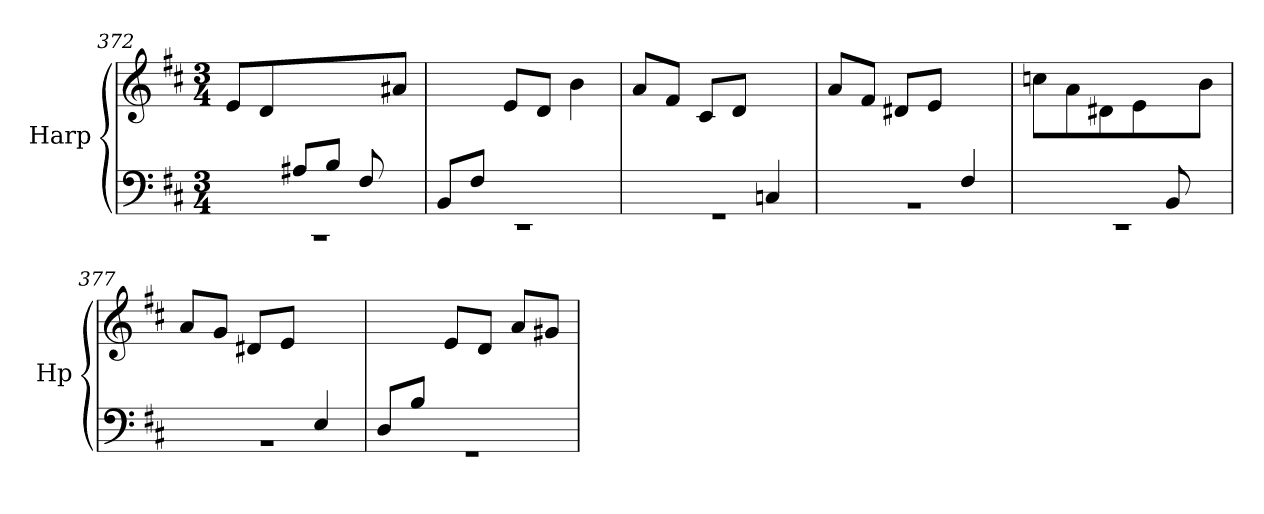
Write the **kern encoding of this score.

**kern	**kern
*part1	*part1
*staff2	*staff1
*I"Harp	*
*I'Hp	*
*clefF4	*clefG2
*k[f#c#]	*k[f#c#]
*M3/4	*M3/4
=372	=372
*^	*
4ryy	2.rCC	8e/L
.	.	8d/J
8A#X/L	.	4.ryy
8B/J	.	.
8F#/L	.	.
8ryy	.	8a#X\J
!!LO:LB:g=z
=373	=373	=373
8BB/L	2.r	4ryy
8F#/J	.	.
2ryy	.	8e/L
.	.	8d/J
.	.	4b\
=374	=374	=374
2ryy	2.r	8a/L
.	.	8f#/J
.	.	8c#/L
.	.	8d/J
4Cn/	.	4ryy
=375	=375	=375
2ryy	2.r	8a/L
.	.	8f#/J
.	.	8d#X/L
.	.	8e/J
4F#/	.	4ryy
=376	=376	=376
2ryy	2.r	8ccn\L
.	.	8a\J
.	.	8d#X/L
.	.	8e/J
8BB/L	.	8ryy
8ryy	.	8b\J
=377	=377	=377
2ryy	2.r	8a/L
.	.	8g/J
.	.	8d#X/L
.	.	8e/J
4E/	.	4ryy
=378	=378	=378
8D/L	2.r	4ryy
8B/J	.	.
2ryy	.	8e/L
.	.	8d/J
.	.	8a/L
.	.	8g#X/J
*v	*v	*
=	=
*-	*-
